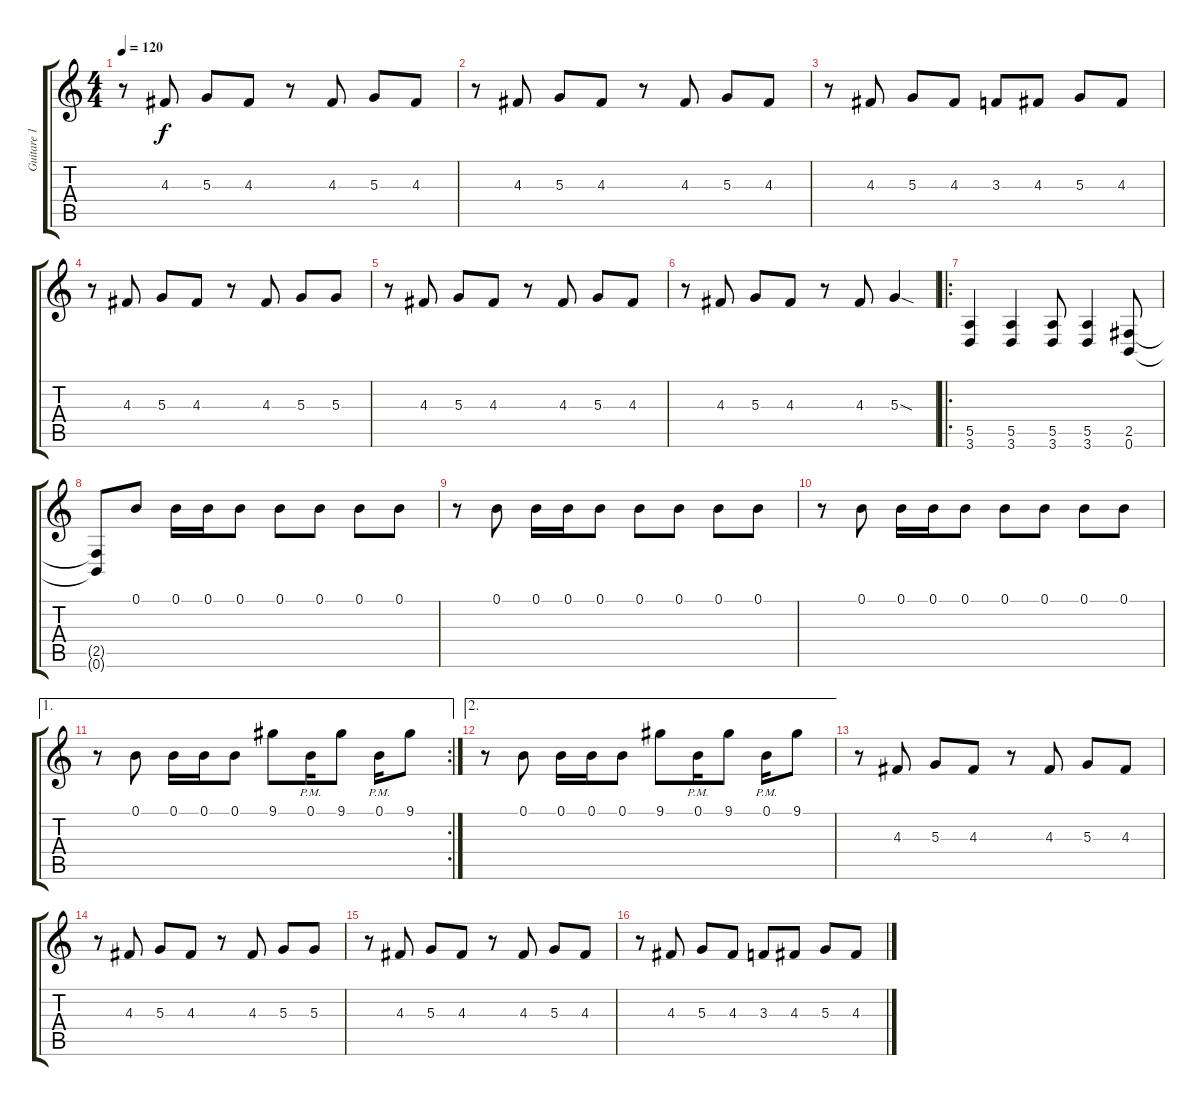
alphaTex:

\track ("Guitare 1" "Guitare 1") {instrument distortionguitar}
\staff {score tabs}
\tuning (B3 Gb3 D3 A2 E2 B1) {hide}
\ts (4 4)
\tempo 120
\clef g2
\ks c
r.8{dy f} 4.3.8 5.3.8 4.3.8 r.8 4.3.8 5.3.8 4.3.8 |
r.8 4.3.8 5.3.8 4.3.8 r.8 4.3.8 5.3.8 4.3.8 |
r.8 4.3.8 5.3.8 4.3.8 3.3.8 4.3.8 5.3.8 4.3.8 |
r.8 4.3.8 5.3.8 4.3.8 r.8 4.3.8 5.3.8 5.3.8 |
r.8 4.3.8 5.3.8 4.3.8 r.8 4.3.8 5.3.8 4.3.8 |
r.8 4.3.8 5.3.8 4.3.8 r.8 4.3.8 5.3{sod}.4 |
\ro
(5.5 3.6).4 (5.5 3.6).4 (5.5 3.6).8 (5.5 3.6).4 (2.5 0.6).8 |
(2.5{t} 0.6{t}).8 0.1.8 0.1.16 0.1.16 0.1.8 0.1.8 0.1.8 0.1.8 0.1.8 |
r.8 0.1.8 0.1.16 0.1.16 0.1.8 0.1.8 0.1.8 0.1.8 0.1.8 |
r.8 0.1.8 0.1.16 0.1.16 0.1.8 0.1.8 0.1.8 0.1.8 0.1.8 |
\ae 1
\rc 2
r.8 0.1.8 0.1.16 0.1.16 0.1.8 9.1.8 0.1{pm}.16 9.1.8 0.1{pm}.16 9.1.8 |
\ae 2
r.8 0.1.8 0.1.16 0.1.16 0.1.8 9.1.8 0.1{pm}.16 9.1.8 0.1{pm}.16 9.1.8 |
r.8 4.3.8 5.3.8 4.3.8 r.8 4.3.8 5.3.8 4.3.8 |
r.8 4.3.8 5.3.8 4.3.8 r.8 4.3.8 5.3.8 5.3.8 |
r.8 4.3.8 5.3.8 4.3.8 r.8 4.3.8 5.3.8 4.3.8 |
r.8 4.3.8 5.3.8 4.3.8 3.3.8 4.3.8 5.3.8 4.3.8
